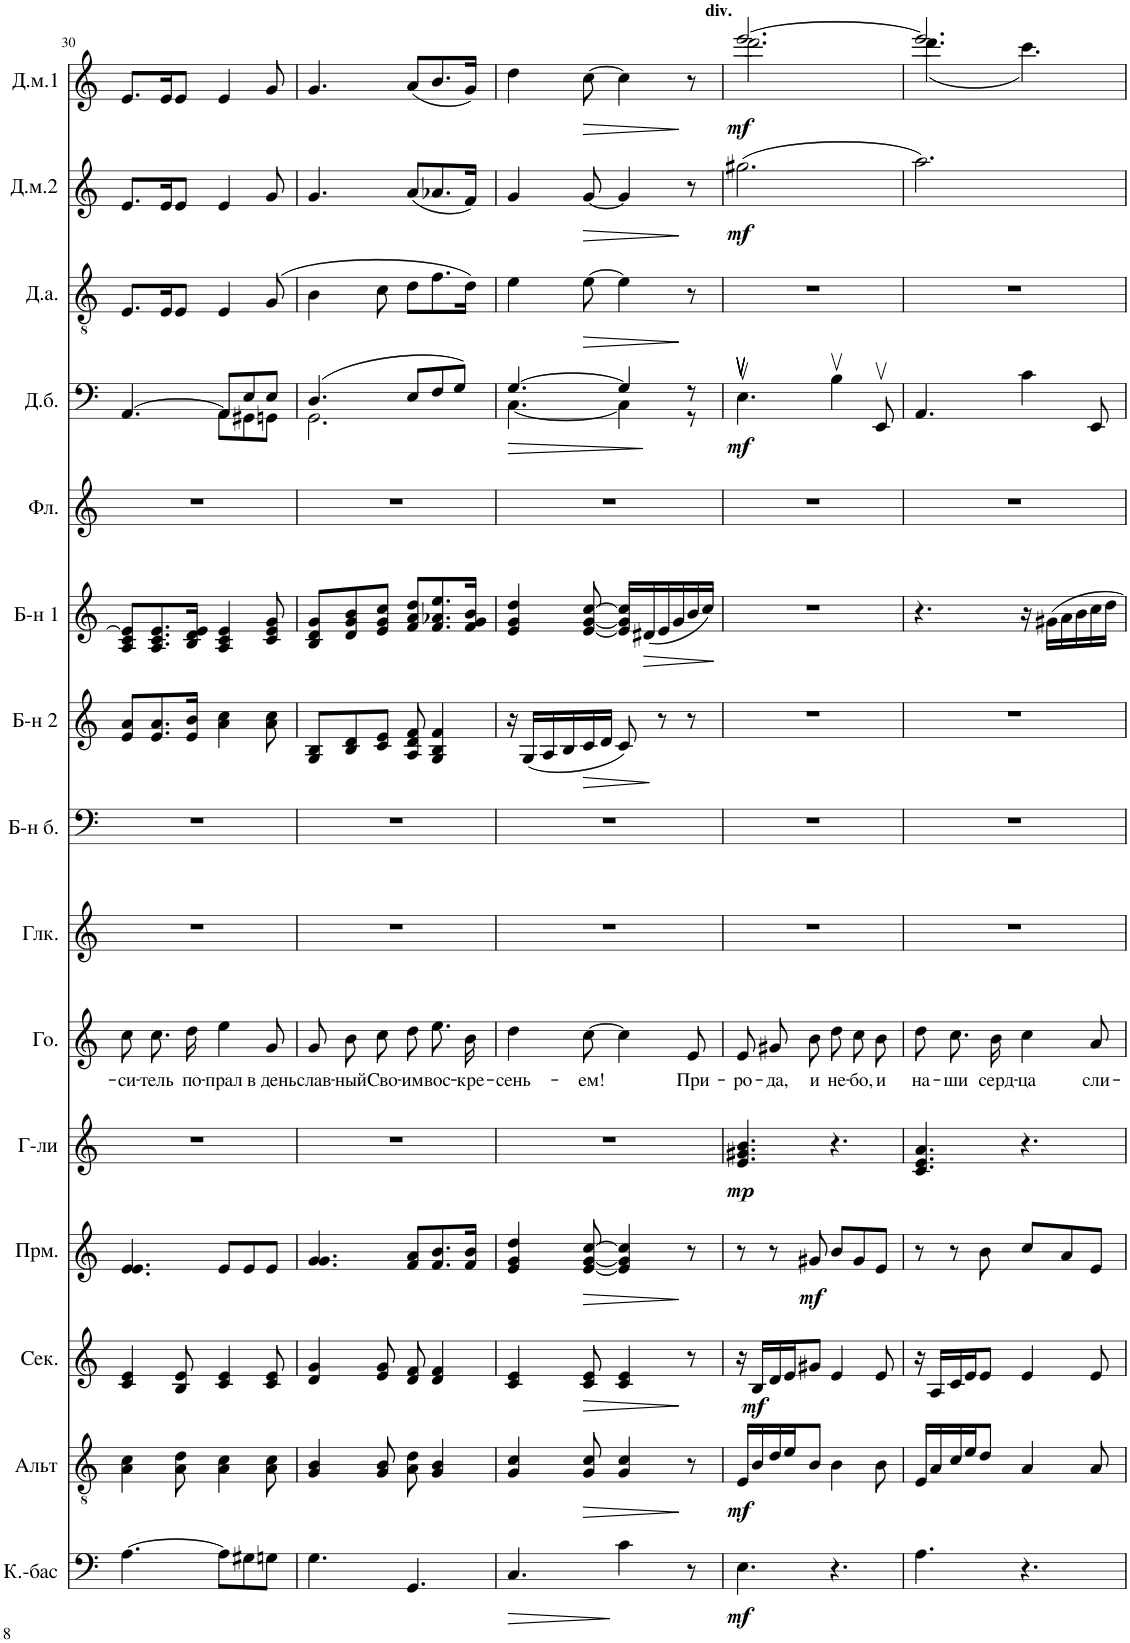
**kern	**dynam	**kern	**dynam	**kern	**dynam	**kern	**dynam	**kern	**dynam	**kern	**text	**kern	**kern	**kern	**dynam	**kern	**dynam	**kern	**kern	**dynam	**kern	**dynam	**kern	**dynam	**kern	**dynam
*part15	*part15	*part14	*part14	*part13	*part13	*part12	*part12	*part11	*part11	*part10	*part10	*part9	*part8	*part7	*part7	*part6	*part6	*part5	*part4	*part4	*part3	*part3	*part2	*part2	*part1	*part1
*staff15	*staff15	*staff14	*staff14	*staff13	*staff13	*staff12	*staff12	*staff11	*staff11	*staff10	*staff10	*staff9	*staff8	*staff7	*staff7	*staff6	*staff6	*staff5	*staff4	*staff4	*staff3	*staff3	*staff2	*staff2	*staff1	*staff1
*I"Контрабас	*	*I"Альт	*	*I"Секунда	*	*I"Прима	*	*I"Гусли	*	*I"Голос	*	*I"Глокеншпиль	*I"Баян-бас	*I"Баян 2	*	*I"Баян 1	*	*I"Флейта	*I"Домра басовая	*	*I"Домра альтовая	*	*I"Домра малая 2	*	*I"Домра малая 1	*
!!LO:PB:g=z
*clefF4	*	*clefGv2	*	*clefG2	*	*clefG2	*	*clefG2	*	*clefG2	*	*clefG2	*clefF4	*clefG2	*	*clefG2	*	*clefG2	*clefF4	*	*clefGv2	*	*clefG2	*	*clefG2	*
*	*	*	*	*	*	*	*	*	*	*	*	*Trd-14c-24	*	*	*	*	*	*	*	*	*	*	*	*	*	*
*k[]	*	*k[]	*	*k[]	*	*k[]	*	*k[]	*	*k[]	*	*k[]	*k[]	*k[]	*	*k[]	*	*k[]	*k[]	*	*k[]	*	*k[]	*	*k[]	*
*M6/8	*	*M6/8	*	*M6/8	*	*M6/8	*	*M6/8	*	*M6/8	*	*M6/8	*M6/8	*M6/8	*	*M6/8	*	*M6/8	*M6/8	*	*M6/8	*	*M6/8	*	*M6/8	*
=30	=30	=30	=30	=30	=30	=30	=30	=30	=30	=30	=30	=30	=30	=30	=30	=30	=30	=30	=30	=30	=30	=30	=30	=30	=30	=30
!	!	!	!	!	!	!	!	!	!	!	!LO:LY:b	!	!	!	!	!	!	!	!	!	!	!	!	!	!	!
*	*	*	*	*	*	*	*	*	*	*	*	*	*	*	*	*	*	*	*^	*	*	*	*	*	*	*
[4.A\	.	4A\ 4c\	.	4c/ 4e/	.	4.e/ 4.e/	.	2.r	.	8cc\L	-си-	2.r	2.r	8e/ 8a/L	.	8A/ 8c/ 8e/]L	.	2.r	[4.AA/	4.ryy	.	8.E/L	.	8.e/L	.	8.e/L	.
!	!	!	!	!	!	!	!	!	!	!	!LO:LY:b	!	!	!	!	!	!	!	!	!	!	!	!	!	!	!	!
.	.	.	.	.	.	.	.	.	.	8.cc\	-тель	.	.	8.e/ 8.a/	.	8.A/ 8.c/ 8.e/	.	.	.	.	.	.	.	.	.	.	.
.	.	.	.	.	.	.	.	.	.	.	.	.	.	.	.	.	.	.	.	.	.	16E/K	.	16e/K	.	16e/K	.
.	.	8A\ 8d\	.	8B/ 8e/	.	.	.	.	.	.	.	.	.	.	.	.	.	.	.	.	.	8E/J	.	8e/J	.	8e/J	.
!	!	!	!	!	!	!	!	!	!	!	!LO:LY:b	!	!	!	!	!	!	!	!	!	!	!	!	!	!	!	!
.	.	.	.	.	.	.	.	.	.	16dd\Jk	по-	.	.	16e/ 16b/Jk	.	16B/ 16d/ 16e/Jk	.	.	.	.	.	.	.	.	.	.	.
!	!	!	!	!	!	!	!	!	!	!	!LO:LY:b	!	!	!	!	!	!	!	!	!	!	!	!	!	!	!	!
8A\L]	.	4A\ 4c\	.	4c/ 4e/	.	8e/L	.	.	.	4ee\	-прал	.	.	4a\ 4cc\	.	4A/ 4c/ 4e/	.	.	8AA/L]	8AA\L	.	4E/	.	4e/	.	4e/	.
8G#X\	.	.	.	.	.	8e/	.	.	.	.	.	.	.	.	.	.	.	.	8E/	8GG#X\	.	.	.	.	.	.	.
!	!	!	!	!	!	!	!	!	!	!	!LO:LY:b	!	!	!	!	!	!	!	!	!	!	!	!	!	!	!	!
8Gn\J	.	8A\ 8c\	.	8c/ 8e/	.	8e/J	.	.	.	8g/	в день	.	.	8a\ 8cc\	.	8c/ 8e/ 8g/	.	.	8E/J	8GGn\J	.	(8G/	.	8g/	.	8g/	.
=31	=31	=31	=31	=31	=31	=31	=31	=31	=31	=31	=31	=31	=31	=31	=31	=31	=31	=31	=31	=31	=31	=31	=31	=31	=31	=31	=31
!	!	!	!	!	!	!	!	!	!	!	!LO:LY:b	!	!	!	!	!	!	!	!	!	!	!	!	!	!	!	!
4.G\	.	4G/ 4B/	.	4d/ 4g/	.	4.g/ 4.g/	.	2.r	.	8g/L	слав-	2.r	2.r	8G/ 8B/L	.	8B/ 8d/ 8g/L	.	2.r	(4.D/	2.GG\	.	4B\	.	4.g/	.	4.g/	.
!	!	!	!	!	!	!	!	!	!	!	!LO:LY:b	!	!	!	!	!	!	!	!	!	!	!	!	!	!	!	!
.	.	.	.	.	.	.	.	.	.	8b/	-ный	.	.	8B/ 8d/	.	8d/ 8g/ 8b/	.	.	.	.	.	.	.	.	.	.	.
!	!	!	!	!	!	!	!	!	!	!	!LO:LY:b	!	!	!	!	!	!	!	!	!	!	!	!	!	!	!	!
.	.	8G/ 8B/	.	8e/ 8g/	.	.	.	.	.	8cc/J	Сво-	.	.	8c/ 8e/J	.	8e/ 8g/ 8cc/J	.	.	.	.	.	8c\	.	.	.	.	.
!	!	!	!	!	!	!	!	!	!	!	!LO:LY:b	!	!	!	!	!	!	!	!	!	!	!	!	!	!	!	!
4.GG/	.	8A\ 8d\	.	8d/ 8f/	.	8f/ 8a/L	.	.	.	8dd\L	-им	.	.	8A/ 8d/ 8f/	.	8f/ 8a/ 8dd/L	.	.	8E/L	.	.	8d\L	.	(8a/L	.	(8a/L	.
!	!	!	!	!	!	!	!	!	!	!	!LO:LY:b	!	!	!	!	!	!	!	!	!	!	!	!	!	!	!	!
.	.	4G/ 4B/	.	4d/ 4f/	.	8.f/ 8.b/	.	.	.	8.ee\	вос-	.	.	4G/ 4B/ 4f/	.	8.f/ 8.a-X/ 8.ee/	.	.	8F/	.	.	8.f\	.	8.a-X/	.	8.b/	.
.	.	.	.	.	.	.	.	.	.	.	.	.	.	.	.	.	.	.	8G/J)	.	.	.	.	.	.	.	.
!	!	!	!	!	!	!	!	!	!	!	!LO:LY:b	!	!	!	!	!	!	!	!	!	!	!	!	!	!	!	!
.	.	.	.	.	.	16f/ 16b/Jk	.	.	.	16b\Jk	-кре-	.	.	.	.	16f/ 16g/ 16b/Jk	.	.	.	.	.	16d\Jk)	.	16f/Jk)	.	16g/Jk)	.
=32	=32	=32	=32	=32	=32	=32	=32	=32	=32	=32	=32	=32	=32	=32	=32	=32	=32	=32	=32	=32	=32	=32	=32	=32	=32	=32	=32
!	!LO:HP:b	!	!	!	!	!	!	!	!	!	!LO:LY:b	!	!	!	!	!	!	!	!	!	!LO:HP:b	!	!	!	!	!	!
4.C/	>	4G/ 4c/	.	4c/ 4e/	.	4e/ 4g/ 4dd/	.	2.r	.	4dd\	-сень-	2.r	2.r	16r	.	4e/ 4g/ 4dd/	.	2.r	[4.G/	[4.C\	>	4e\	.	4g/	.	4dd\	.
.	.	.	.	.	.	.	.	.	.	.	.	.	.	(16G/LL	.	.	.	.	.	.	.	.	.	.	.	.	.
.	.	.	.	.	.	.	.	.	.	.	.	.	.	16A/	.	.	.	.	.	.	.	.	.	.	.	.	.
.	.	.	.	.	.	.	.	.	.	.	.	.	.	16B/	.	.	.	.	.	.	.	.	.	.	.	.	.
!	!	!	!LO:HP:b	!	!LO:HP:b	!	!LO:HP:b	!	!	!	!LO:LY:b	!	!	!	!LO:HP:b	!	!	!	!	!	!	!	!LO:HP:b	!	!LO:HP:b	!	!LO:HP:b
.	.	8G/ 8c/	>	8c/ 8e/	>	[8e/ [8g/ [8cc/	>	.	.	[8cc\	-ем!	.	.	16c/	>	[8e/ [8g/ [8cc/	.	.	.	.	.	[8e\	>	[8g/	>	[8cc\	>
.	.	.	.	.	.	.	.	.	.	.	.	.	.	16d/JJ	.	.	.	.	.	.	.	.	.	.	.	.	.
4c\	]	4G/ 4c/	.	4c/ 4e/	.	4e/] 4g/] 4cc/]	.	.	.	4cc\]	.	.	.	8c/)	.	16e/] 16g/] 16cc/]LL	.	.	4G/]	4C\]	.	4e\]	.	4g/]	.	4cc\]	.
!	!	!	!	!	!	!	!	!	!	!	!	!	!	!	!	!	!LO:HP:b	!	!	!	!	!	!	!	!	!	!
.	.	.	.	.	.	.	.	.	.	.	.	.	.	.	.	(16d#X/	>	.	.	.	.	.	.	.	.	.	.
.	.	.	.	.	.	.	.	.	.	.	.	.	.	8r	]	16e/	.	.	.	.	.	.	.	.	.	.	.
.	.	.	.	.	.	.	.	.	.	.	.	.	.	.	.	16g/	.	.	.	.	.	.	.	.	.	.	.
!	!	!	!	!	!	!	!	!	!	!	!LO:LY:b	!	!	!	!	!	!	!	!	!	!	!	!	!	!	!	!
8r	.	8r	]	8r	]	8r	]	.	.	8e/	При-	.	.	8r	.	16b/	.	.	8r	8r	]	8r	]	8r	]	8r	]
.	.	.	.	.	.	.	.	.	.	.	.	.	.	.	.	16cc/JJ)	.	.	.	.	.	.	.	.	.	.	.
*	*	*	*	*	*	*	*	*	*	*	*	*	*	*	*	*	*	*	*v	*v	*	*	*	*	*	*	*
.	.	.	.	.	.	.	.	.	.	.	.	.	.	.	.	.	]	.	.	.	.	.	.	.	.	.
=33	=33	=33	=33	=33	=33	=33	=33	=33	=33	=33	=33	=33	=33	=33	=33	=33	=33	=33	=33	=33	=33	=33	=33	=33	=33	=33
!	!	!	!	!	!	!	!	!	!	!	!	!	!	!	!	!	!	!	!	!	!	!	!	!	!LO:TX:a:B:t=div.	!
!	!LO:DY:b	!	!LO:DY:b	!	!	!	!	!	!LO:DY:b	!	!LO:LY:b	!	!	!	!	!	!	!	!	!LO:DY:b	!	!	!	!LO:DY:b	!	!LO:DY:b
*	*	*	*	*	*	*	*	*	*	*	*	*	*	*	*	*	*	*	*	*	*	*	*	*	*^	*
4.E\	mf	16E/LL	mf	16r	.	8r	.	4.e/ 4.g#X/ 4.b/	mp	8e/L	-ро-	2.r	2.r	2.r	.	2.r	.	2.r	4.Ev\	mf	2.r	.	(2.gg#X\	mf	[2.eee/	2.ddd\	mf
!	!	!	!	!	!LO:DY:b	!	!	!	!	!	!	!	!	!	!	!	!	!	!	!	!	!	!	!	!	!	!
.	.	16B/	.	16B/LL	mf	.	.	.	.	.	.	.	.	.	.	.	.	.	.	.	.	.	.	.	.	.	.
!	!	!	!	!	!	!	!	!	!	!	!LO:LY:b	!	!	!	!	!	!	!	!	!	!	!	!	!	!	!	!
.	.	16d/	.	16d/	.	8r	.	.	.	8g#X/	-да,	.	.	.	.	.	.	.	.	.	.	.	.	.	.	.	.
.	.	16e/J	.	16e/J	.	.	.	.	.	.	.	.	.	.	.	.	.	.	.	.	.	.	.	.	.	.	.
!	!	!	!	!	!	!	!LO:DY:b	!	!	!	!LO:LY:b	!	!	!	!	!	!	!	!	!	!	!	!	!	!	!	!
.	.	8B/J	.	8g#X/J	.	8g#X/	mf	.	.	8b/J	и	.	.	.	.	.	.	.	.	.	.	.	.	.	.	.	.
!	!	!	!	!	!	!	!	!	!	!	!LO:LY:b	!	!	!	!	!	!	!	!	!	!	!	!	!	!	!	!
4.r	.	4B\	.	4e/	.	8b/L	.	4.r	.	8dd\L	не-	.	.	.	.	.	.	.	4Bv\	.	.	.	.	.	.	.	.
!	!	!	!	!	!	!	!	!	!	!	!LO:LY:b	!	!	!	!	!	!	!	!	!	!	!	!	!	!	!	!
.	.	.	.	.	.	8g#/	.	.	.	8cc\	-бо,	.	.	.	.	.	.	.	.	.	.	.	.	.	.	.	.
!	!	!	!	!	!	!	!	!	!	!	!LO:LY:b	!	!	!	!	!	!	!	!	!	!	!	!	!	!	!	!
.	.	8B\	.	8e/	.	8e/J	.	.	.	8b\J	и	.	.	.	.	.	.	.	8EEv/	.	.	.	.	.	.	.	.
=34	=34	=34	=34	=34	=34	=34	=34	=34	=34	=34	=34	=34	=34	=34	=34	=34	=34	=34	=34	=34	=34	=34	=34	=34	=34	=34	=34
!	!	!	!	!	!	!	!	!	!	!	!LO:LY:b	!	!	!	!	!	!	!	!	!	!	!	!	!	!	!	!
4.A\	.	16E/LL	.	16r	.	8r	.	4.c/ 4.e/ 4.a/	.	8dd\L	на-	2.r	2.r	2.r	.	4.r	.	2.r	4.AA/	.	2.r	.	2.aa\)	.	2.eee/]	(4.ddd\	.
.	.	16A/	.	16A/LL	.	.	.	.	.	.	.	.	.	.	.	.	.	.	.	.	.	.	.	.	.	.	.
!	!	!	!	!	!	!	!	!	!	!	!LO:LY:b	!	!	!	!	!	!	!	!	!	!	!	!	!	!	!	!
.	.	16c/	.	16c/	.	8r	.	.	.	8.cc\	-ши	.	.	.	.	.	.	.	.	.	.	.	.	.	.	.	.
.	.	16e/J	.	16e/J	.	.	.	.	.	.	.	.	.	.	.	.	.	.	.	.	.	.	.	.	.	.	.
.	.	8d/J	.	8e/J	.	8b\	.	.	.	.	.	.	.	.	.	.	.	.	.	.	.	.	.	.	.	.	.
!	!	!	!	!	!	!	!	!	!	!	!LO:LY:b	!	!	!	!	!	!	!	!	!	!	!	!	!	!	!	!
.	.	.	.	.	.	.	.	.	.	16b\Jk	серд-	.	.	.	.	.	.	.	.	.	.	.	.	.	.	.	.
!	!	!	!	!	!	!	!	!	!	!	!LO:LY:b	!	!	!	!	!	!	!	!	!	!	!	!	!	!	!	!
4.r	.	4A/	.	4e/	.	8cc/L	.	4.r	.	4cc\	-ца	.	.	.	.	16r	.	.	4c\	.	.	.	.	.	.	4.ccc\)	.
.	.	.	.	.	.	.	.	.	.	.	.	.	.	.	.	16g#X\LL	.	.	.	.	.	.	.	.	.	.	.
.	.	.	.	.	.	8a/	.	.	.	.	.	.	.	.	.	16a\	.	.	.	.	.	.	.	.	.	.	.
.	.	.	.	.	.	.	.	.	.	.	.	.	.	.	.	16b\	.	.	.	.	.	.	.	.	.	.	.
!	!	!	!	!	!	!	!	!	!	!	!LO:LY:b	!	!	!	!	!	!	!	!	!	!	!	!	!	!	!	!
.	.	8A/	.	8e/	.	8e/J	.	.	.	8a/	сли-	.	.	.	.	16cc\	.	.	8EE/	.	.	.	.	.	.	.	.
.	.	.	.	.	.	.	.	.	.	.	.	.	.	.	.	16dd\JJ	.	.	.	.	.	.	.	.	.	.	.
*	*	*	*	*	*	*	*	*	*	*	*	*	*	*	*	*	*	*	*	*	*	*	*	*	*v	*v	*
=	=	=	=	=	=	=	=	=	=	=	=	=	=	=	=	=	=	=	=	=	=	=	=	=	=	=
*-	*-	*-	*-	*-	*-	*-	*-	*-	*-	*-	*-	*-	*-	*-	*-	*-	*-	*-	*-	*-	*-	*-	*-	*-	*-	*-
